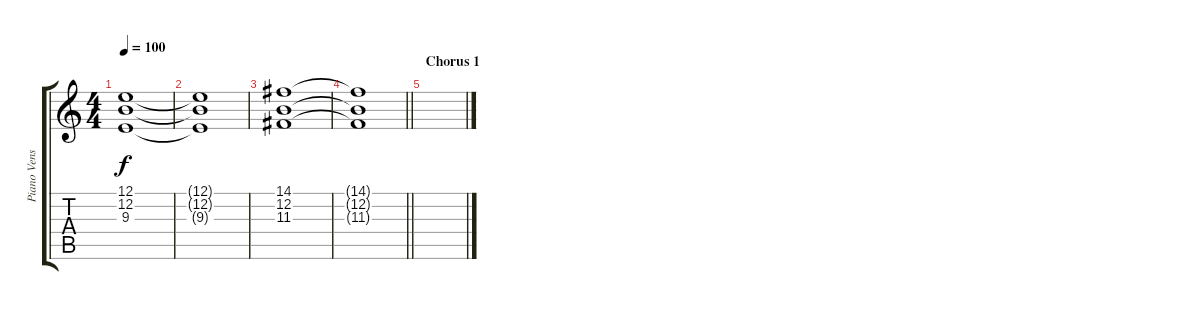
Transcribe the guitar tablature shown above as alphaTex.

\track ("Piano Venstre" "Piano Vens") {instrument pad8sweep}
\staff {score tabs}
\tuning (E4 B3 G3 D3 A2 E2) {hide}
\ts (4 4)
\tempo 100
\clef g2
\ks c
(12.1{t} 12.2{t} 9.3{t}).1{dy f} |
(12.1{t} 12.2{t} 9.3{t}).1 |
(14.1 12.2 11.3).1 |
\barLineRight lightlight
(14.1{t} 12.2{t} 11.3{t}).1 |
\section ("" "Chorus 1")
